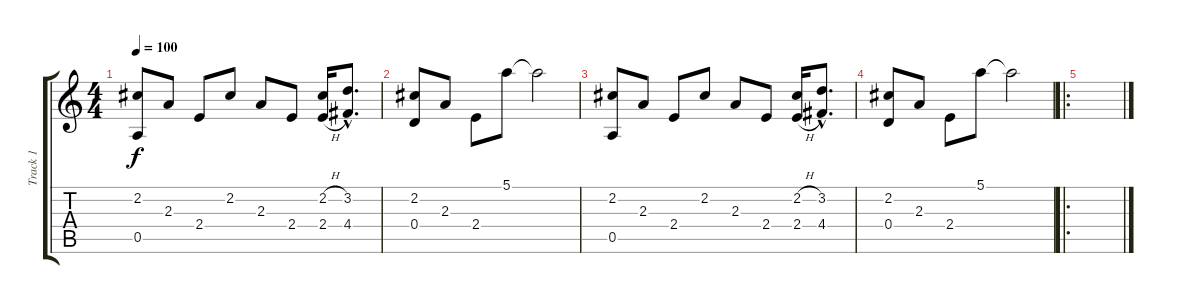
\track ("Track 1" "Track 1") {instrument acousticguitarsteel}
\staff {score tabs}
\tuning (E4 B3 G3 D3 A2 E2) {hide}
\ts (4 4)
\tempo 100
\clef g2
\ks c
(2.2 0.5).8{dy f instrument acousticguitarsteel} 2.3.8 2.4.8 2.2.8 2.3.8 2.4.8 (2.2{h} 2.4{h}).16 (3.2{hac} 4.4{hac}).8{d} |
(2.2 0.4).8 2.3.8 2.4.8 5.1.8 5.1{t}.2 |
(2.2 0.5).8 2.3.8 2.4.8 2.2.8 2.3.8 2.4.8 (2.2{h} 2.4{h}).16 (3.2{hac} 4.4{hac}).8{d} |
(2.2 0.4).8 2.3.8 2.4.8 5.1.8 5.1{t}.2 |
\ro
